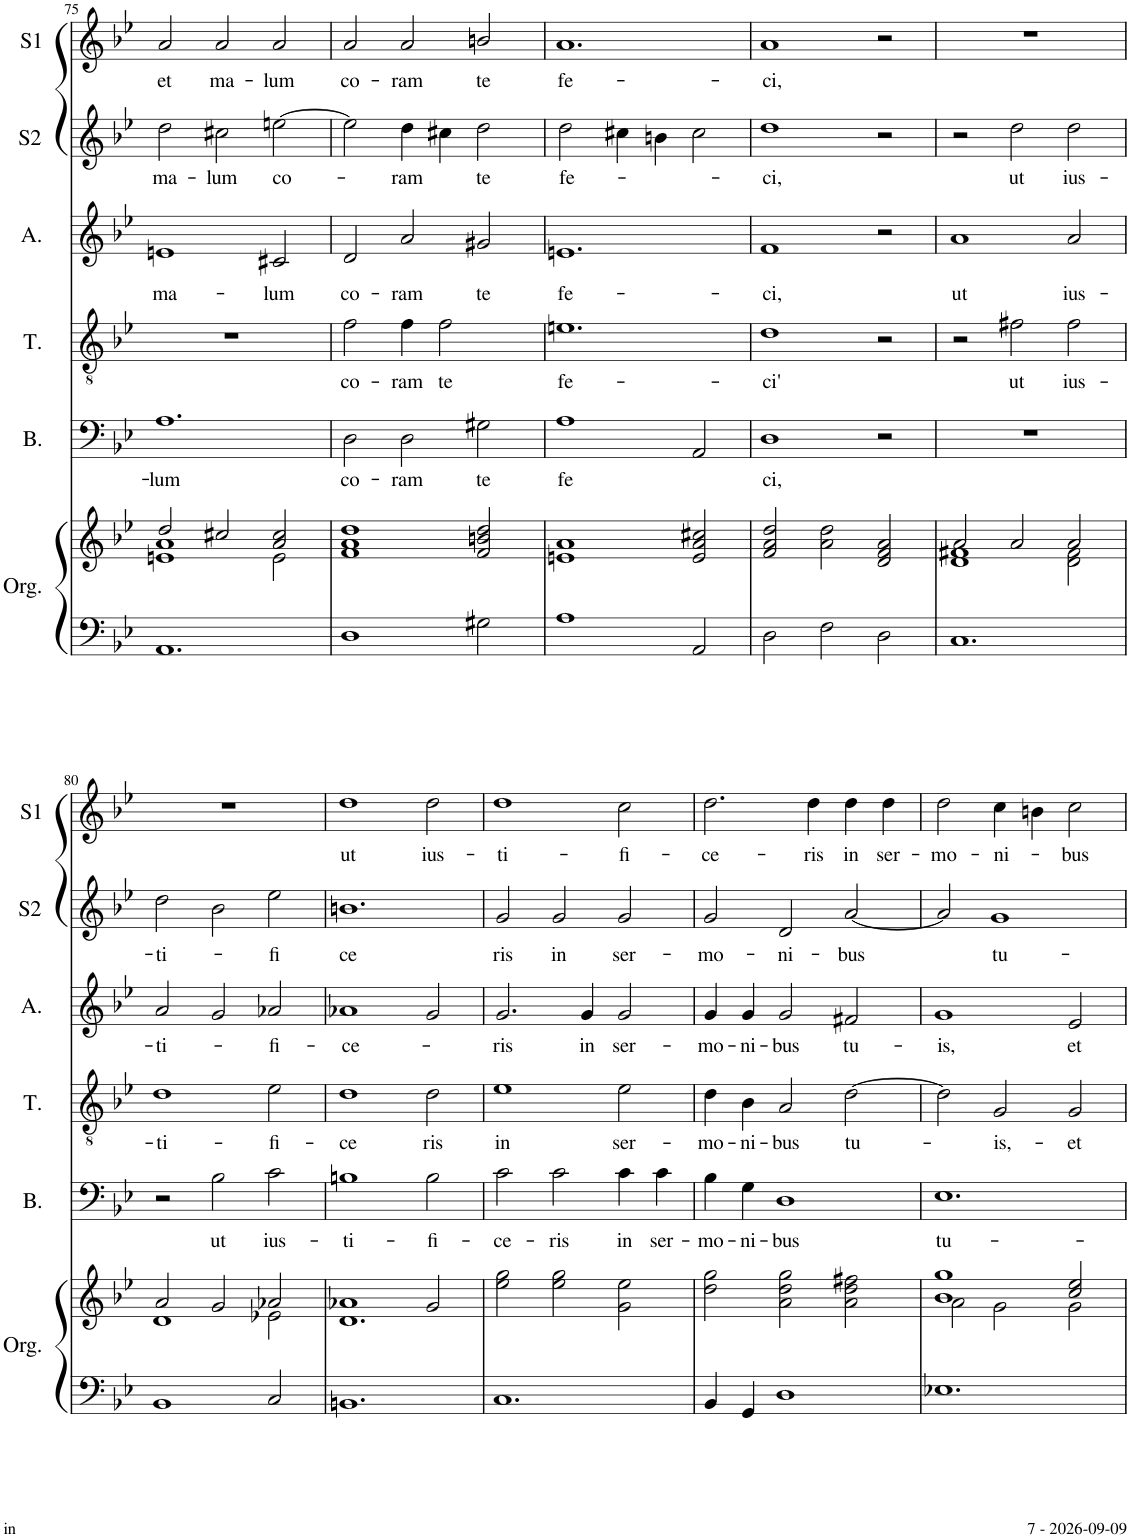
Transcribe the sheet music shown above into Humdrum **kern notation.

**kern	**kern	**kern	**text	**kern	**text	**kern	**text	**kern	**text	**kern	**text
*part6	*part6	*part5	*part5	*part4	*part4	*part3	*part3	*part2	*part2	*part1	*part1
*staff7	*staff6	*staff5	*staff5	*staff4	*staff4	*staff3	*staff3	*staff2	*staff2	*staff1	*staff1
*I"Orgue	*	*I"Basse	*	*I"Ténor	*	*I"Alto	*	*I"Soprano2	*	*I"Soprano1	*
*I'Org.	*	*I'B.	*	*I'T.	*	*I'A.	*	*I'S2	*	*I'S1	*
!!LO:PB:g=z
*clefF4	*clefG2	*clefF4	*	*clefGv2	*	*clefG2	*	*clefG2	*	*clefG2	*
*k[b-e-]	*k[b-e-]	*k[b-e-]	*	*k[b-e-]	*	*k[b-e-]	*	*k[b-e-]	*	*k[b-e-]	*
*M3/2	*M3/2	*M3/2	*	*M3/2	*	*M3/2	*	*M3/2	*	*M3/2	*
=75	=75	=75	=75	=75	=75	=75	=75	=75	=75	=75	=75
*	*^	*	*	*	*	*	*	*	*	*	*
!	!	!	!	!LO:LY:b	!	!	!	!LO:LY:b	!	!LO:LY:b	!	!LO:LY:b
1.AA	2dd/	1en 1a	1.A	-lum	1.r	.	1en	ma-	2dd\	ma-	2a/	et
!	!	!	!	!	!	!	!	!	!	!LO:LY:b	!	!LO:LY:b
.	2cc#X/	.	.	.	.	.	.	.	2cc#X\	-lum	2a/	ma-
!	!	!	!	!	!	!	!	!LO:LY:b	!	!LO:LY:b	!	!LO:LY:b
.	2a/ 2cc#/	2e\	.	.	.	.	2c#X/	-lum	[2een\	co-	2a/	-lum
=76	=76	=76	=76	=76	=76	=76	=76	=76	=76	=76	=76	=76
!	!	!	!	!LO:LY:b	!	!LO:LY:b	!	!LO:LY:b	!	!	!	!LO:LY:b
*	*v	*v	*	*	*	*	*	*	*	*	*	*
1D	1f 1a 1dd	2D\	co-	2f\	co-	2d/	co-	2ee\]	.	2a/	co-
!	!	!	!LO:LY:b	!	!LO:LY:b	!	!LO:LY:b	!	!LO:LY:b	!	!LO:LY:b
.	.	2D\	-ram	4f\	-ram	2a/	-ram	4dd\	-ram	2a/	-ram
!	!	!	!	!	!LO:LY:b	!	!	!	!	!	!
.	.	.	.	2f\	te	.	.	4cc#X\	.	.	.
!	!	!	!LO:LY:b	!	!	!	!LO:LY:b	!	!LO:LY:b	!	!LO:LY:b
2G#X\	2f/ 2bn/ 2dd/	2G#X\	te	.	.	2g#X/	te	2dd\	te	2bn/	te
.	.	.	.	4ryy	.	.	.	.	.	.	.
=77	=77	=77	=77	=77	=77	=77	=77	=77	=77	=77	=77
!	!	!	!LO:LY:b	!	!LO:LY:b	!	!LO:LY:b	!	!LO:LY:b	!	!LO:LY:b
1A	1en 1a	1A	fe	1.en	fe-	1.en	fe-	2dd\	fe-	1.a	fe-
.	.	.	.	.	.	.	.	4cc#X\	.	.	.
.	.	.	.	.	.	.	.	4bn\	.	.	.
2AA/	2e/ 2a/ 2cc#X/	2AA/	.	.	.	.	.	2cc#\	.	.	.
=78	=78	=78	=78	=78	=78	=78	=78	=78	=78	=78	=78
!	!	!	!LO:LY:b	!	!LO:LY:b	!	!LO:LY:b	!	!LO:LY:b	!	!LO:LY:b
2D\	2f/ 2a/ 2dd/	1D	ci,	1d	-ci'	1f	-ci,	1dd	-ci,	1a	-ci,
2F\	2a\ 2dd\	.	.	.	.	.	.	.	.	.	.
2D\	2d/ 2f/ 2a/	2r	.	2r	.	2r	.	2r	.	2r	.
=79	=79	=79	=79	=79	=79	=79	=79	=79	=79	=79	=79
*	*^	*	*	*	*	*	*	*	*	*	*
!	!	!	!	!	!	!	!	!LO:LY:b	!	!	!	!
1.C	2a/	1d 1f#X	1.r	.	2r	.	1a	ut	2r	.	1.r	.
!	!	!	!	!	!	!LO:LY:b	!	!	!	!LO:LY:b	!	!
.	2a/	.	.	.	2f#X\	ut	.	.	2dd\	ut	.	.
!	!	!	!	!	!	!LO:LY:b	!	!LO:LY:b	!	!LO:LY:b	!	!
.	2a/	2d\ 2f#\	.	.	2f#\	ius-	2a/	ius-	2dd\	ius-	.	.
!!LO:LB:g=z
=80	=80	=80	=80	=80	=80	=80	=80	=80	=80	=80	=80	=80
!	!	!	!	!	!	!LO:LY:b	!	!LO:LY:b	!	!LO:LY:b	!	!
1BB-	2a/	1d	2r	.	1d	-ti-	2a/	-ti-	2dd\	-ti-	1.r	.
!	!	!	!	!LO:LY:b	!	!	!	!	!	!	!	!
.	2g/	.	2B-\	ut	.	.	2g/	.	2b-\	.	.	.
!	!	!	!	!LO:LY:b	!	!LO:LY:b	!	!LO:LY:b	!	!LO:LY:b	!	!
2C/	2a-X/	2e-X\	2c\	ius-	2e-\	-fi-	2a-X/	-fi-	2ee-\	-fi	.	.
=81	=81	=81	=81	=81	=81	=81	=81	=81	=81	=81	=81	=81
!	!	!	!	!LO:LY:b	!	!LO:LY:b	!	!LO:LY:b	!	!LO:LY:b	!	!LO:LY:b
1.BBn	1a-X	1.d	1Bn	-ti-	1d	-ce	1a-X	-ce-	1.bn	ce	1dd	ut
!	!	!	!	!LO:LY:b	!	!LO:LY:b	!	!	!	!	!	!LO:LY:b
.	2g/	.	2B\	-fi-	2d\	ris	2g/	.	.	.	2dd\	ius-
*	*v	*v	*	*	*	*	*	*	*	*	*	*
=82	=82	=82	=82	=82	=82	=82	=82	=82	=82	=82	=82
!	!	!	!LO:LY:b	!	!LO:LY:b	!	!LO:LY:b	!	!LO:LY:b	!	!LO:LY:b
1.C	2ee-\ 2gg\	2c\	-ce-	1e-	in	2.g/	-ris	2g/	ris	1dd	-ti-
!	!	!	!LO:LY:b	!	!	!	!	!	!LO:LY:b	!	!
.	2ee-\ 2gg\	2c\	-ris	.	.	.	.	2g/	in	.	.
!	!	!	!	!	!	!	!LO:LY:b	!	!	!	!
.	.	.	.	.	.	4g/	in	.	.	.	.
!	!	!	!LO:LY:b	!	!LO:LY:b	!	!LO:LY:b	!	!LO:LY:b	!	!LO:LY:b
.	2g\ 2ee-\	4c\	in	2e-\	ser-	2g/	ser-	2g/	ser-	2cc\	-fi-
!	!	!	!LO:LY:b	!	!	!	!	!	!	!	!
.	.	4c\	ser-	.	.	.	.	.	.	.	.
=83	=83	=83	=83	=83	=83	=83	=83	=83	=83	=83	=83
!	!	!	!LO:LY:b	!	!LO:LY:b	!	!LO:LY:b	!	!LO:LY:b	!	!LO:LY:b
4BB-/	2dd\ 2gg\	4B-\	-mo-	4d\	-mo-	4g/	-mo-	2g/	-mo-	2.dd\	-ce-
!	!	!	!LO:LY:b	!	!LO:LY:b	!	!LO:LY:b	!	!	!	!
4GG/	.	4G\	-ni-	4B-\	-ni-	4g/	-ni-	.	.	.	.
!	!	!	!LO:LY:b	!	!LO:LY:b	!	!LO:LY:b	!	!LO:LY:b	!	!
1D	2a\ 2dd\ 2gg\	1D	-bus	2A/	-bus	2g/	-bus	2d/	-ni-	.	.
!	!	!	!	!	!	!	!	!	!	!	!LO:LY:b
.	.	.	.	.	.	.	.	.	.	4dd\	-ris
!	!	!	!	!	!LO:LY:b	!	!LO:LY:b	!	!LO:LY:b	!	!LO:LY:b
.	2a\ 2dd\ 2ff#X\	.	.	[2d\	tu-	2f#X/	tu-	[2a/	-bus	4dd\	in
!	!	!	!	!	!	!	!	!	!	!	!LO:LY:b
.	.	.	.	.	.	.	.	.	.	4dd\	ser-
=84	=84	=84	=84	=84	=84	=84	=84	=84	=84	=84	=84
*	*^	*	*	*	*	*	*	*	*	*	*
!	!	!	!	!LO:LY:b	!	!	!	!LO:LY:b	!	!	!	!LO:LY:b
1.E-X	1b- 1gg	2a\	1.E-	tu-	2d\]	.	1g	-is,	2a/]	.	2dd\	-mo-
!	!	!	!	!	!	!LO:LY:b	!	!	!	!LO:LY:b	!	!LO:LY:b
.	.	2g\	.	.	2G/	-is,-	.	.	1g	tu-	4cc\	-ni-
.	.	.	.	.	.	.	.	.	.	.	4bn\	.
!	!	!	!	!	!	!LO:LY:b	!	!LO:LY:b	!	!	!	!LO:LY:b
.	2cc/ 2ee-/	2g\	.	.	2G/	-et	2e-/	et	.	.	2cc\	-bus
*	*v	*v	*	*	*	*	*	*	*	*	*	*
=	=	=	=	=	=	=	=	=	=	=	=
*-	*-	*-	*-	*-	*-	*-	*-	*-	*-	*-	*-
